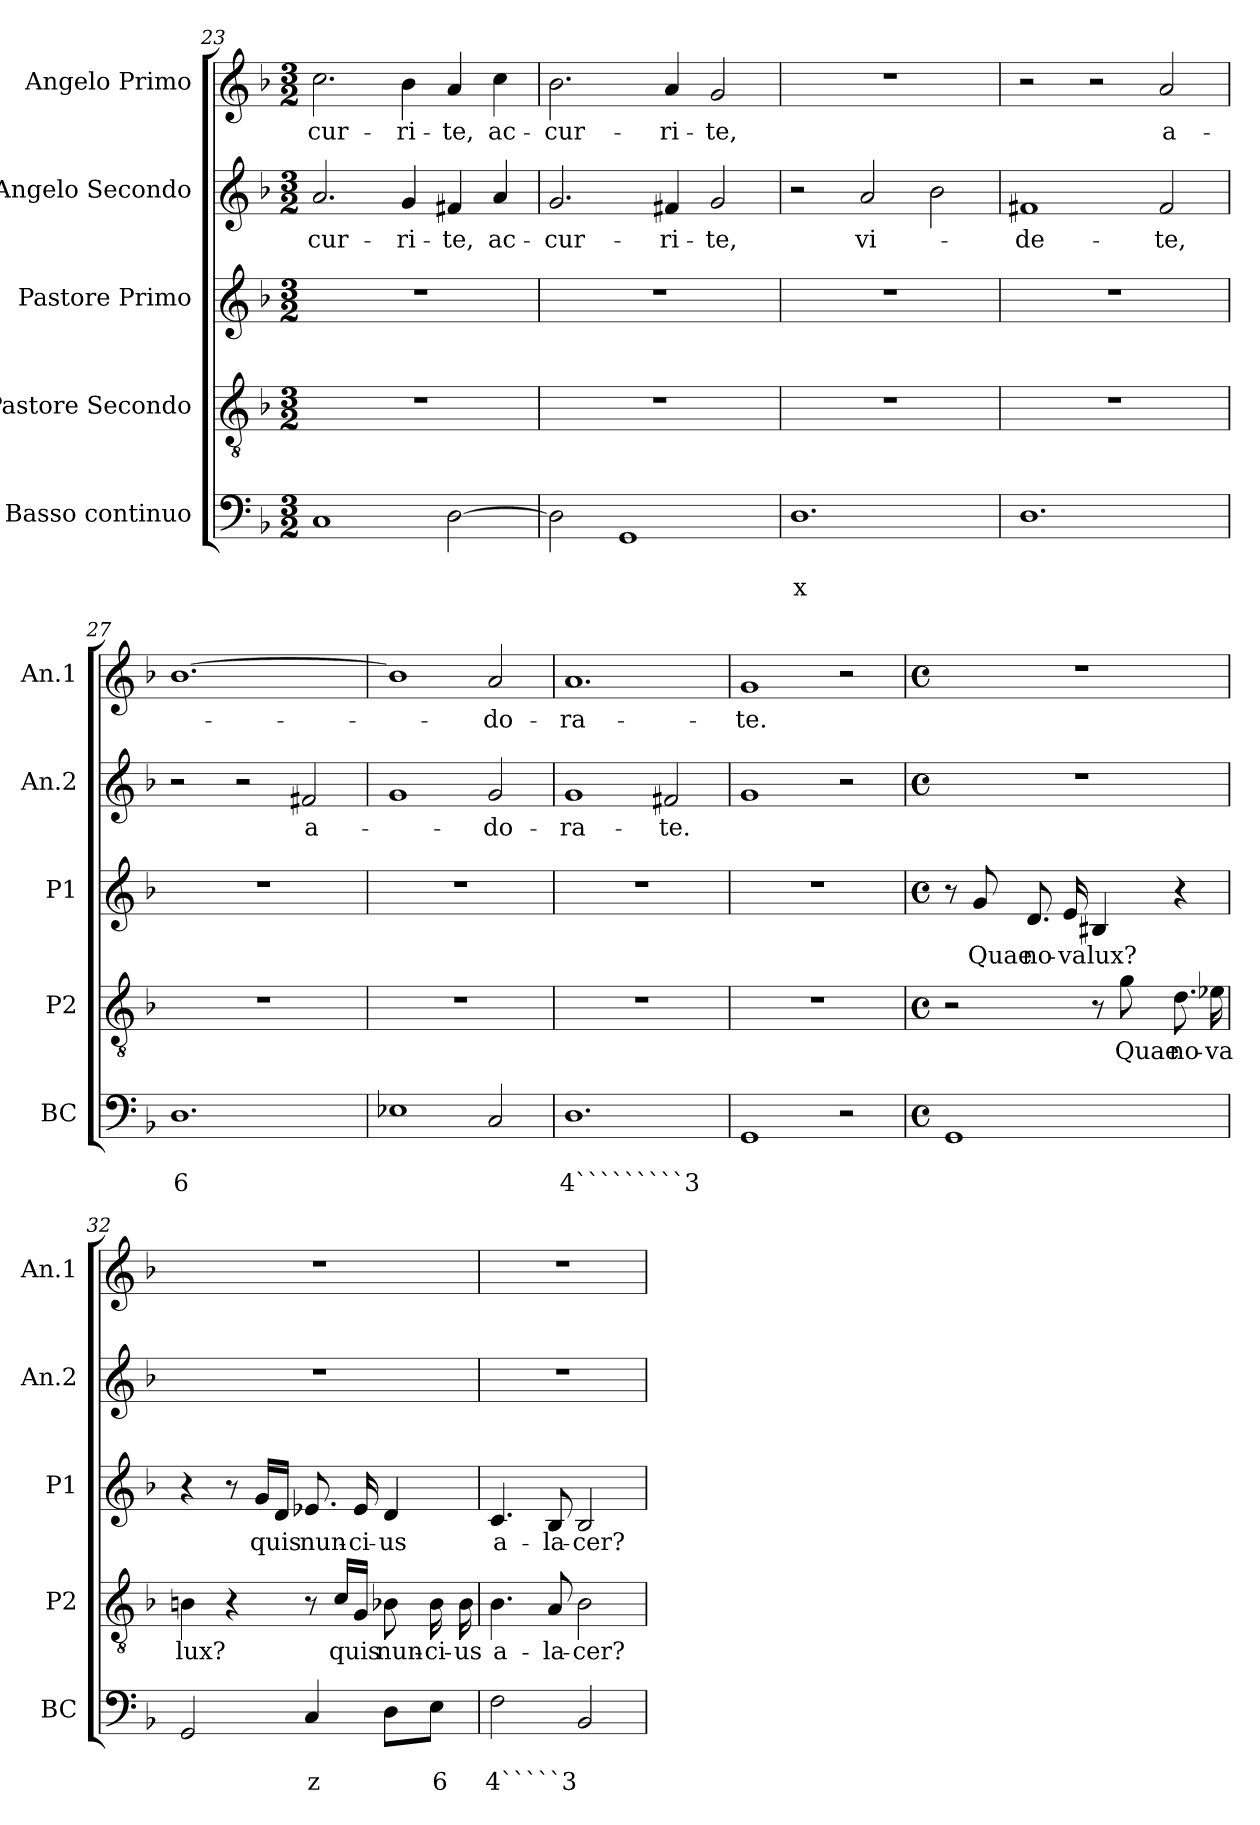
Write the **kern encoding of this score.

**kern	**text	**text	**kern	**text	**kern	**text	**kern	**text	**kern	**text
*part5	*part5	*part5	*part4	*part4	*part3	*part3	*part2	*part2	*part1	*part1
*staff5	*staff5	*staff5	*staff4	*staff4	*staff3	*staff3	*staff2	*staff2	*staff1	*staff1
*I"Basso continuo	*	*	*I"Pastore Secondo	*	*I"Pastore Primo	*	*I"Angelo Secondo	*	*I"Angelo Primo	*
*I'BC	*	*	*I'P2	*	*I'P1	*	*I'An.2	*	*I'An.1	*
!!LO:LB:g=z
*clefF4	*	*	*clefGv2	*	*clefG2	*	*clefG2	*	*clefG2	*
*k[b-]	*	*	*k[b-]	*	*k[b-]	*	*k[b-]	*	*k[b-]	*
*F:	*	*	*F:	*	*F:	*	*F:	*	*F:	*
*M3/2	*	*	*M3/2	*	*M3/2	*	*M3/2	*	*M3/2	*
=23	=23	=23	=23	=23	=23	=23	=23	=23	=23	=23
!	!	!	!	!	!	!	!	!LO:LY:b	!	!LO:LY:b
1C	.	.	1.r	.	1.r	.	2.a/	-cur-	2.cc\	-cur-
!	!	!	!	!	!	!	!	!LO:LY:b	!	!LO:LY:b
.	.	.	.	.	.	.	4g/	-ri-	4b-\	-ri-
!	!	!	!	!	!	!	!	!LO:LY:b	!	!LO:LY:b
[2D\	.	.	.	.	.	.	4f#X/	-te,	4a/	-te,
!	!	!	!	!	!	!	!	!LO:LY:b	!	!LO:LY:b
.	.	.	.	.	.	.	4a/	ac-	4cc\	ac-
=24	=24	=24	=24	=24	=24	=24	=24	=24	=24	=24
!	!	!	!	!	!	!	!	!LO:LY:b	!	!LO:LY:b
2D\]	.	.	1.r	.	1.r	.	2.g/	-cur-	2.b-\	-cur-
1GG	.	.	.	.	.	.	.	.	.	.
!	!	!	!	!	!	!	!	!LO:LY:b	!	!LO:LY:b
.	.	.	.	.	.	.	4f#X/	-ri-	4a/	-ri-
!	!	!	!	!	!	!	!	!LO:LY:b	!	!LO:LY:b
.	.	.	.	.	.	.	2g/	-te,	2g/	-te,
=25	=25	=25	=25	=25	=25	=25	=25	=25	=25	=25
!	!	!LO:LY:b	!	!	!	!	!	!	!	!
1.D	.	x	1.r	.	1.r	.	2r	.	1.r	.
!	!	!	!	!	!	!	!	!LO:LY:b	!	!
.	.	.	.	.	.	.	2a/	vi-	.	.
.	.	.	.	.	.	.	2b-\	.	.	.
=26	=26	=26	=26	=26	=26	=26	=26	=26	=26	=26
!	!	!	!	!	!	!	!	!LO:LY:b	!	!
1.D	.	.	1.r	.	1.r	.	1f#X	-de-	2r	.
.	.	.	.	.	.	.	.	.	2r	.
!	!	!	!	!	!	!	!	!LO:LY:b	!	!LO:LY:b
.	.	.	.	.	.	.	2f#/	-te,	2a/	a-
=27	=27	=27	=27	=27	=27	=27	=27	=27	=27	=27
!	!	!LO:LY:b	!	!	!	!	!	!	!	!
1.D	.	6	1.r	.	1.r	.	2r	.	[1.b-	.
.	.	.	.	.	.	.	2r	.	.	.
!	!	!	!	!	!	!	!	!LO:LY:b	!	!
.	.	.	.	.	.	.	2f#X/	a-	.	.
=28	=28	=28	=28	=28	=28	=28	=28	=28	=28	=28
1E-X	.	.	1.r	.	1.r	.	1g	.	1b-]	.
!	!	!	!	!	!	!	!	!LO:LY:b	!	!LO:LY:b
2C/	.	.	.	.	.	.	2g/	-do-	2a/	-do-
=29	=29	=29	=29	=29	=29	=29	=29	=29	=29	=29
!	!	!LO:LY:b	!	!	!	!	!	!LO:LY:b	!	!LO:LY:b
1.D	.	4`````````3	1.r	.	1.r	.	1g	-ra-	1.a	-ra-
!	!	!	!	!	!	!	!	!LO:LY:b	!	!
.	.	.	.	.	.	.	2f#X/	-te.	.	.
=30	=30	=30	=30	=30	=30	=30	=30	=30	=30	=30
!	!	!	!	!	!	!	!	!	!	!LO:LY:b
1GG	.	.	1.r	.	1.r	.	1g	.	1g	-te.
2r	.	.	.	.	.	.	2r	.	2r	.
!!LO:PB:g=z
=31	=31	=31	=31	=31	=31	=31	=31	=31	=31	=31
*M4/4	*	*	*M4/4	*	*M4/4	*	*M4/4	*	*M4/4	*
*met(c)	*	*	*met(c)	*	*met(c)	*	*met(c)	*	*met(c)	*
1GG	.	.	2r	.	8r	.	1r	.	1r	.
!	!	!	!	!	!	!LO:LY:b	!	!	!	!
.	.	.	.	.	8g/	Quae	.	.	.	.
!	!	!	!	!	!	!LO:LY:b	!	!	!	!
.	.	.	.	.	8.d/	no-	.	.	.	.
!	!	!	!	!	!	!LO:LY:b	!	!	!	!
.	.	.	.	.	16e/	-va	.	.	.	.
!	!	!	!	!	!	!LO:LY:b	!	!	!	!
.	.	.	8r	.	4B#X/	lux?	.	.	.	.
!	!	!	!	!LO:LY:b	!	!	!	!	!	!
.	.	.	8g\	Quae	.	.	.	.	.	.
!	!	!	!	!LO:LY:b	!	!	!	!	!	!
.	.	.	8.d\	no-	4r	.	.	.	.	.
!	!	!	!	!LO:LY:b	!	!	!	!	!	!
.	.	.	16e-X\	-va	.	.	.	.	.	.
=32	=32	=32	=32	=32	=32	=32	=32	=32	=32	=32
!	!	!	!	!LO:LY:b	!	!	!	!	!	!
2GG/	.	.	4Bn\	lux?	4r	.	1r	.	1r	.
.	.	.	4r	.	8r	.	.	.	.	.
!	!	!	!	!	!	!LO:LY:b	!	!	!	!
.	.	.	.	.	16g/LL	quis	.	.	.	.
.	.	.	.	.	16d/JJ	.	.	.	.	.
!	!	!LO:LY:b	!	!	!	!LO:LY:b	!	!	!	!
4C/	.	z	8r	.	8.e-X/	nun-	.	.	.	.
!	!	!	!	!LO:LY:b	!	!	!	!	!	!
.	.	.	16c/LL	quis	.	.	.	.	.	.
!	!	!	!	!	!	!LO:LY:b	!	!	!	!
.	.	.	16G/JJ	.	16e-/	-ci-	.	.	.	.
!	!	!	!	!LO:LY:b	!	!LO:LY:b	!	!	!	!
8D\L	.	.	8B-X\	nun-	4d/	-us	.	.	.	.
!	!	!LO:LY:b	!	!LO:LY:b	!	!	!	!	!	!
8E\J	.	6	16B-\	-ci-	.	.	.	.	.	.
!	!	!	!	!LO:LY:b	!	!	!	!	!	!
.	.	.	16B-\	-us	.	.	.	.	.	.
=33	=33	=33	=33	=33	=33	=33	=33	=33	=33	=33
!	!	!LO:LY:b	!	!LO:LY:b	!	!LO:LY:b	!	!	!	!
2F\	.	4`````3	4.B-\	a-	4.c/	a-	1r	.	1r	.
!	!	!	!	!LO:LY:b	!	!LO:LY:b	!	!	!	!
.	.	.	8A/	-la-	8B-/	-la-	.	.	.	.
!	!	!	!	!LO:LY:b	!	!LO:LY:b	!	!	!	!
2BB-/	.	.	2B-\	-cer?	2B-/	-cer?	.	.	.	.
=	=	=	=	=	=	=	=	=	=	=
*-	*-	*-	*-	*-	*-	*-	*-	*-	*-	*-
